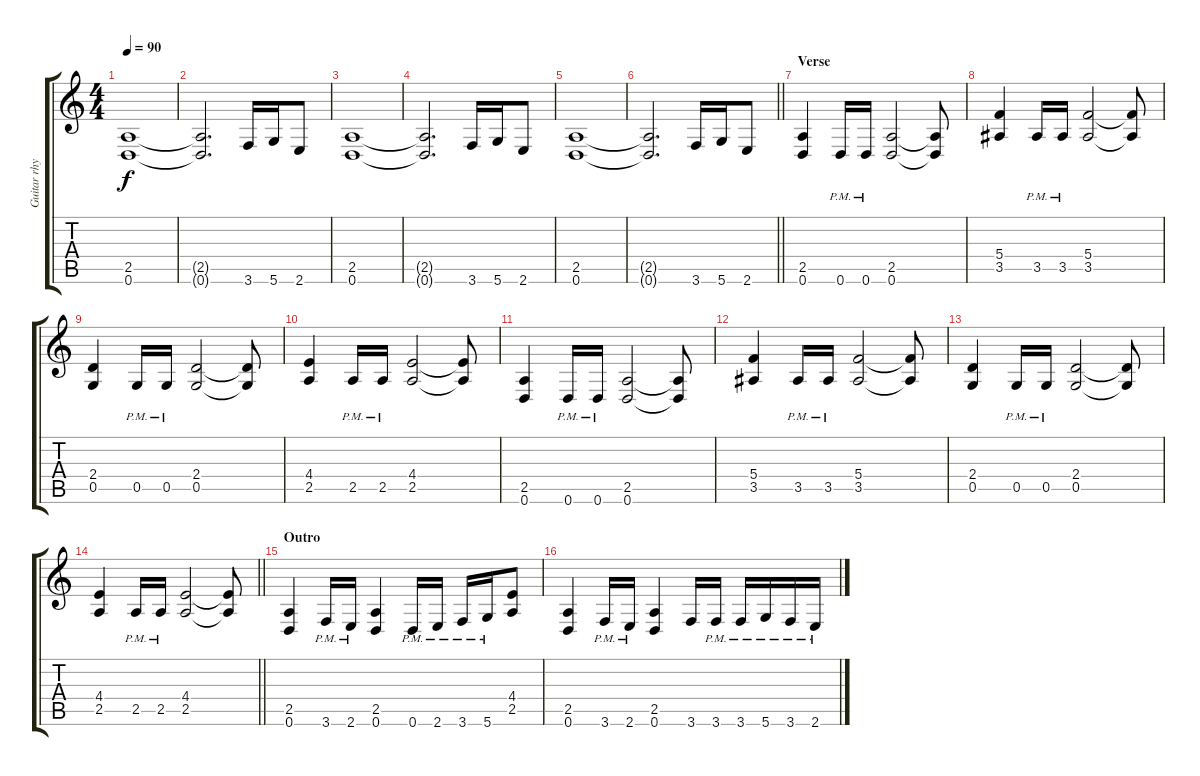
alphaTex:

\track ("Guitar rhytm" "Guitar rhy") {instrument distortionguitar}
\staff {score tabs}
\tuning (D4 A3 F3 C3 G2 D2) {hide}
\ts (4 4)
\tempo 90
\clef g2
\ks c
(2.5 0.6).1{dy f} |
(2.5{t} 0.6{t}).2{d} 3.6.16 5.6.16 2.6.8 |
(2.5 0.6).1 |
(2.5{t} 0.6{t}).2{d} 3.6.16 5.6.16 2.6.8 |
(2.5 0.6).1 |
\barLineRight lightlight
(2.5{t} 0.6{t}).2{d} 3.6.16 5.6.16 2.6.8 |
\section ("" "Verse")
(2.5 0.6).4 0.6{pm}.16 0.6{pm}.16 (2.5 0.6).2 (2.5{t} 0.6{t}).8 |
(5.4 3.5).4 3.5{pm}.16 3.5{pm}.16 (5.4 3.5).2 (5.4{t} 3.5{t}).8 |
(2.4 0.5).4 0.5{pm}.16 0.5{pm}.16 (2.4 0.5).2 (2.4{t} 0.5{t}).8 |
(4.4 2.5).4 2.5{pm}.16 2.5{pm}.16 (4.4 2.5).2 (4.4{t} 2.5{t}).8 |
(2.5 0.6).4 0.6{pm}.16 0.6{pm}.16 (2.5 0.6).2 (2.5{t} 0.6{t}).8 |
(5.4 3.5).4 3.5{pm}.16 3.5{pm}.16 (5.4 3.5).2 (5.4{t} 3.5{t}).8 |
(2.4 0.5).4 0.5{pm}.16 0.5{pm}.16 (2.4 0.5).2 (2.4{t} 0.5{t}).8 |
\barLineRight lightlight
(4.4 2.5).4 2.5{pm}.16 2.5{pm}.16 (4.4 2.5).2 (4.4{t} 2.5{t}).8 |
\section ("" "Outro")
(2.5 0.6).4 3.6{pm}.16 2.6{pm}.16 (2.5 0.6).4 0.6{pm}.16 2.6{pm}.16 3.6{pm}.16 5.6{pm}.16 (4.4 2.5).8 |
(2.5 0.6).4 3.6{pm}.16 2.6{pm}.16 (2.5 0.6).4 3.6.16 3.6{pm}.16 3.6{pm}.16 5.6{pm}.16 3.6{pm}.16 2.6{pm}.16
